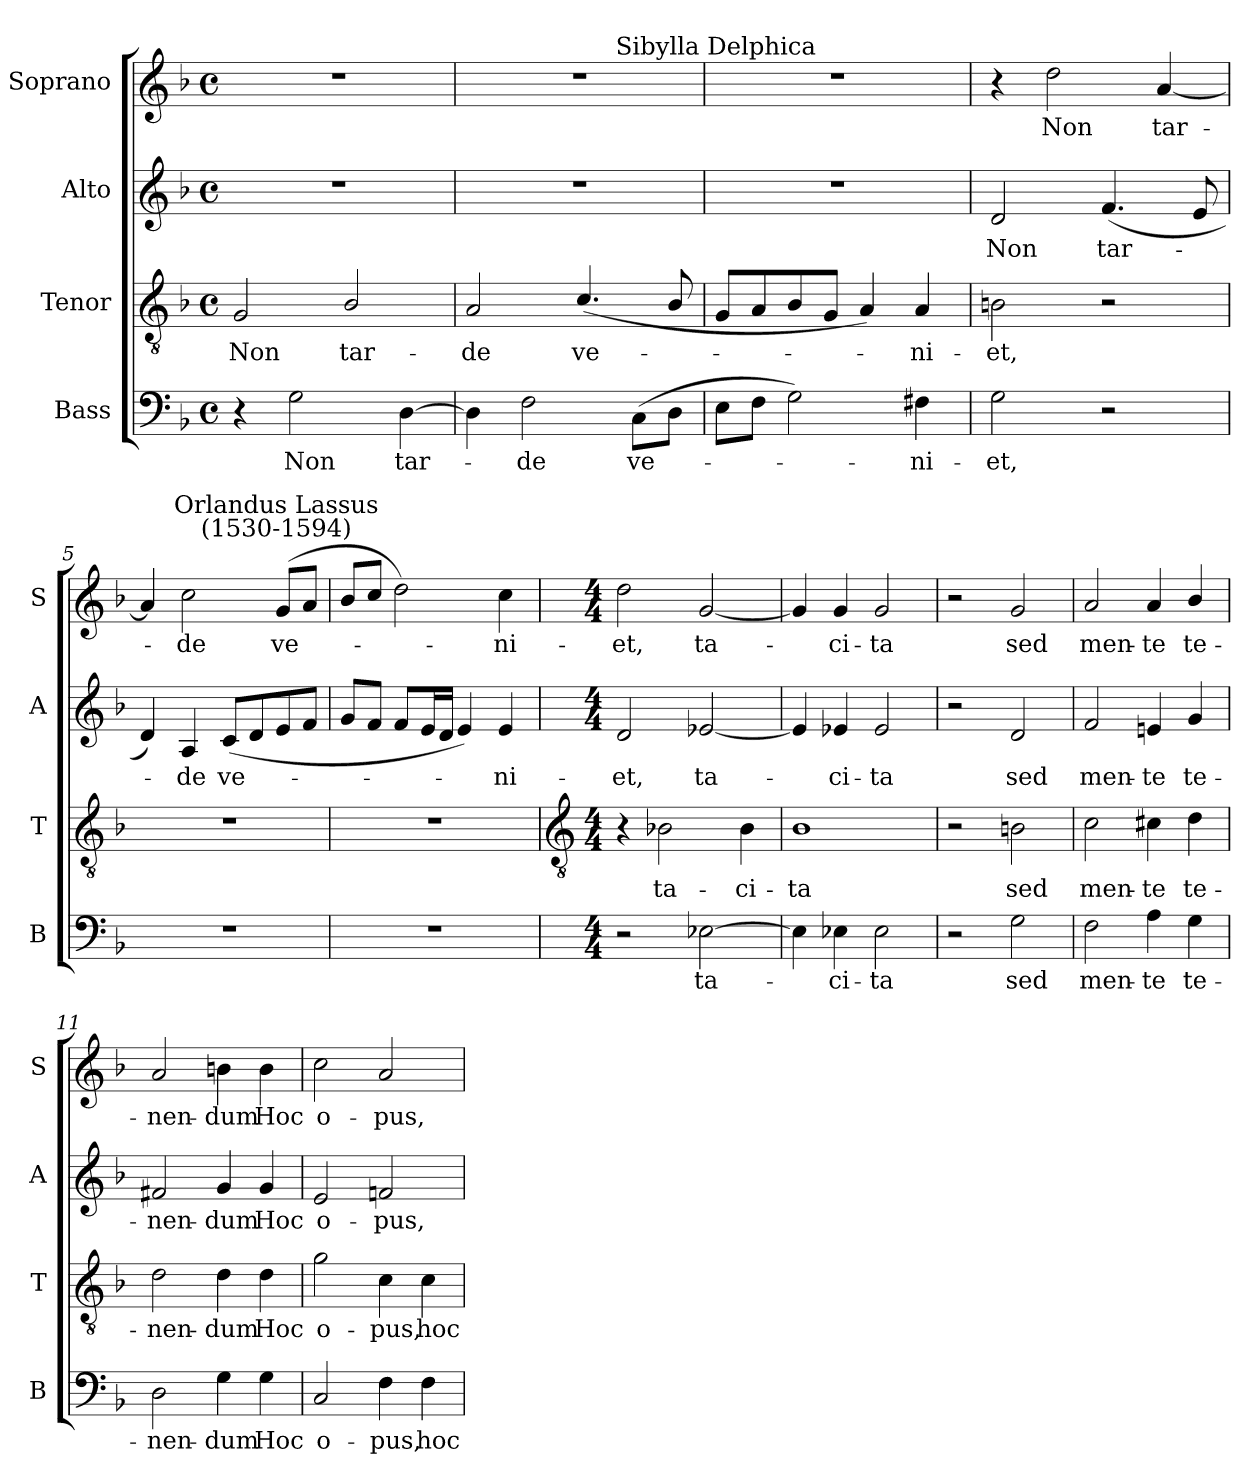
**kern	**text	**kern	**text	**kern	**text	**kern	**text
*part4	*part4	*part3	*part3	*part2	*part2	*part1	*part1
*staff4	*staff4	*staff3	*staff3	*staff2	*staff2	*staff1	*staff1
*I"Bass	*	*I"Tenor	*	*I"Alto	*	*I"Soprano	*
*I'B	*	*I'T	*	*I'A	*	*I'S	*
*clefF4	*	*clefGv2	*	*clefG2	*	*clefG2	*
*k[b-]	*	*k[b-]	*	*k[b-]	*	*k[b-]	*
*F:	*	*F:	*	*F:	*	*F:	*
*M4/4	*	*M4/4	*	*M4/4	*	*M4/4	*
*met(c)	*	*met(c)	*	*met(c)	*	*met(c)	*
=1	=1	=1	=1	=1	=1	=1	=1
!	!	!	!LO:LY:b	!	!	!	!
4r	.	2G	Non	1r	.	1r	.
!	!LO:LY:b	!	!	!	!	!	!
2G	Non	.	.	.	.	.	.
!	!	!	!LO:LY:b	!	!	!	!
.	.	2B-/	tar-	.	.	.	.
!	!LO:LY:b	!	!	!	!	!	!
[4D	tar-	.	.	.	.	.	.
=2	=2	=2	=2	=2	=2	=2	=2
!	!	!	!LO:LY:b	!	!	!	!
4D]	.	2A	-de	1r	.	1r	.
!	!LO:LY:b	!	!	!	!	!	!
2F	de	.	.	.	.	.	.
!	!	!	!LO:LY:b	!	!	!	!
.	.	(<4.c/	ve-	.	.	.	.
!	!LO:LY:b	!	!	!	!	!	!
(>8C\L	ve-	.	.	.	.	.	.
8DJ	.	8B-/	.	.	.	.	.
=3	=3	=3	=3	=3	=3	=3	=3
!	!	!	!	!	!	!LO:TX:a:cj:t=Sibylla Delphica	!
8EL	.	8GL	.	1r	.	1r	.
8FJ	.	8A	.	.	.	.	.
2G)	.	8B-/	.	.	.	.	.
.	.	8GJ	.	.	.	.	.
.	.	4A)	.	.	.	.	.
!	!LO:LY:b	!	!LO:LY:b	!	!	!	!
4F#X	ni-	4A	ni-	.	.	.	.
=4	=4	=4	=4	=4	=4	=4	=4
!	!LO:LY:b	!	!LO:LY:b	!	!LO:LY:b	!	!
2G	-et,	2Bn	-et,	2d	Non	4r	.
!	!	!	!	!	!	!	!LO:LY:b
.	.	.	.	.	.	2dd	Non
!	!	!	!	!	!LO:LY:b	!	!
2r	.	2r	.	(<4.f	tar-	.	.
!	!	!	!	!	!	!	!LO:LY:b
.	.	.	.	.	.	[4a	tar-
.	.	.	.	8e	.	.	.
=5	=5	=5	=5	=5	=5	=5	=5
1r	.	1r	.	4d)	.	4a]	.
!	!	!	!	!	!LO:LY:b	!	!LO:LY:b
.	.	.	.	4A	de	2cc	-de
!	!	!	!	!	!LO:LY:b	!	!
.	.	.	.	(<8cL	ve-	.	.
.	.	.	.	8d	.	.	.
!	!	!	!	!	!	!LO:TX:a:cj:t=Orlandus Lassus\n(1530-1594)	!
!	!	!	!	!	!	!	!LO:LY:b
.	.	.	.	8e	.	(<8gL	ve-
.	.	.	.	8fJ	.	8aJ	.
=6	=6	=6	=6	=6	=6	=6	=6
1r	.	1r	.	8gL	.	8b-/L	.
.	.	.	.	8fJ	.	8cc/J	.
.	.	.	.	8fL	.	2dd)	.
.	.	.	.	16eL	.	.	.
.	.	.	.	16dJJ	.	.	.
.	.	.	.	4e)	.	.	.
!	!	!	!	!	!LO:LY:b	!	!LO:LY:b
.	.	.	.	4e	ni-	4cc	ni-
!!LO:LB:g=z
=7	=7	=7	=7	=7	=7	=7	=7
*	*	*clefGv2	*	*	*	*	*
*M4/4	*	*M4/4	*	*M4/4	*	*M4/4	*
!	!	!	!	!	!LO:LY:b	!	!LO:LY:b
2r	.	4r	.	2d	-et,	2dd	-et,
!	!	!	!LO:LY:b	!	!	!	!
.	.	2B-X	ta-	.	.	.	.
!	!LO:LY:b	!	!	!	!LO:LY:b	!	!LO:LY:b
[2E-X	ta-	.	.	[2e-X	ta-	[2g	ta-
!	!	!	!LO:LY:b	!	!	!	!
.	.	4B-	-ci-	.	.	.	.
=8	=8	=8	=8	=8	=8	=8	=8
!	!	!	!LO:LY:b	!	!	!	!
4E-]	.	1B-	-ta	4e-]	.	4g]	.
!	!LO:LY:b	!	!	!	!LO:LY:b	!	!LO:LY:b
4E-	ci-	.	.	4e-	ci-	4g	ci-
!	!LO:LY:b	!	!	!	!LO:LY:b	!	!LO:LY:b
2E-	-ta	.	.	2e-	-ta	2g	-ta
=9	=9	=9	=9	=9	=9	=9	=9
2r	.	2r	.	2r	.	2r	.
!	!LO:LY:b	!	!LO:LY:b	!	!LO:LY:b	!	!LO:LY:b
2G	sed	2Bn	sed	2d	sed	2g	sed
=10	=10	=10	=10	=10	=10	=10	=10
!	!LO:LY:b	!	!LO:LY:b	!	!LO:LY:b	!	!LO:LY:b
2F	men-	2c	men-	2f	men-	2a	men-
!	!LO:LY:b	!	!LO:LY:b	!	!LO:LY:b	!	!LO:LY:b
4A	-te	4c#X	-te	4en	-te	4a	-te
!	!LO:LY:b	!	!LO:LY:b	!	!LO:LY:b	!	!LO:LY:b
4G	te-	4d	te-	4g	te-	4b-/	te-
=11	=11	=11	=11	=11	=11	=11	=11
!	!LO:LY:b	!	!LO:LY:b	!	!LO:LY:b	!	!LO:LY:b
2D	-nen-	2d	-nen-	2f#X	-nen-	2a	-nen-
!	!LO:LY:b	!	!LO:LY:b	!	!LO:LY:b	!	!LO:LY:b
4G	-dum	4d	-dum	4g	-dum	4bn	-dum
!	!LO:LY:b	!	!LO:LY:b	!	!LO:LY:b	!	!LO:LY:b
4G	Hoc	4d	Hoc	4g	Hoc	4b	Hoc
=12	=12	=12	=12	=12	=12	=12	=12
!	!LO:LY:b	!	!LO:LY:b	!	!LO:LY:b	!	!LO:LY:b
2C	o-	2g	o-	2e	o-	2cc	o-
!	!LO:LY:b	!	!LO:LY:b	!	!LO:LY:b	!	!LO:LY:b
4F	-pus,	4c	-pus,	2fn	-pus,	2a	-pus,
!	!LO:LY:b	!	!LO:LY:b	!	!	!	!
4F	hoc	4c	hoc	.	.	.	.
=	=	=	=	=	=	=	=
*-	*-	*-	*-	*-	*-	*-	*-
